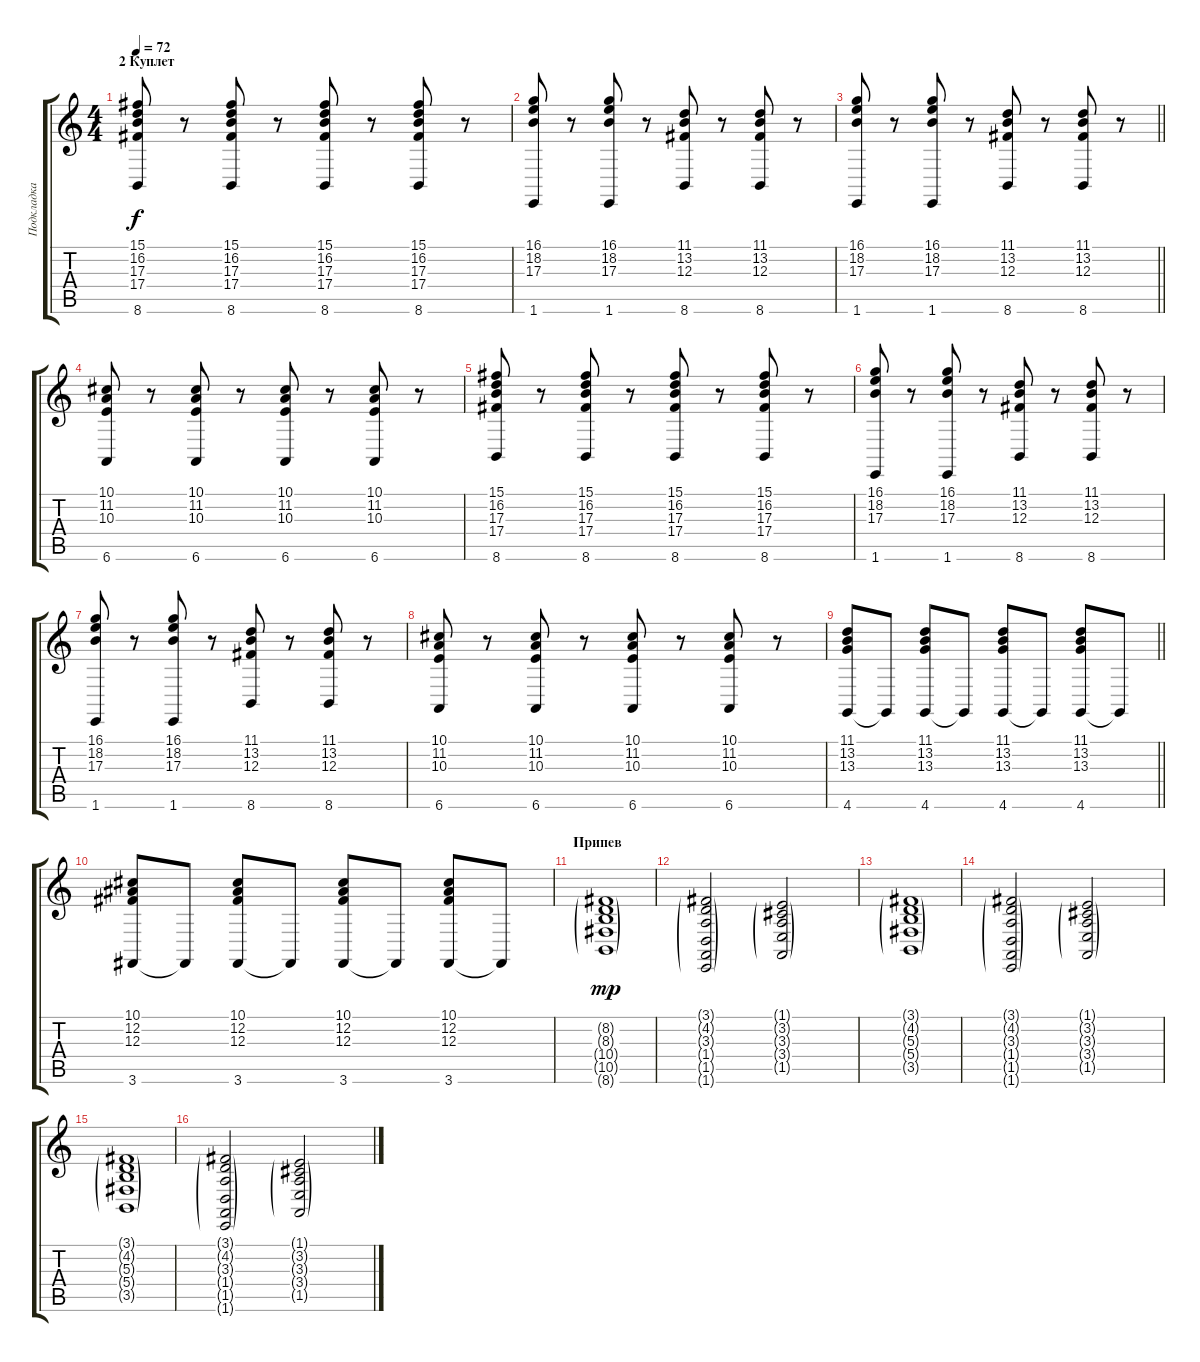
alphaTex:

\track ("Подкладка" "Подкладка") {instrument pad2warm}
\staff {score tabs}
\tuning (Eb4 Bb3 Gb3 Db3 Ab2 Eb2) {hide}
\ts (4 4)
\section ("" "2 Куплет")
\tempo 72
\clef g2
\ks c
(15.1 16.2 17.3 17.4 8.6).8{dy f} r.8 (15.1 16.2 17.3 17.4 8.6).8 r.8 (15.1 16.2 17.3 17.4 8.6).8 r.8 (15.1 16.2 17.3 17.4 8.6).8 r.8 |
(16.1 18.2 17.3 1.6).8 r.8 (16.1 18.2 17.3 1.6).8 r.8 (11.1 13.2 12.3 8.6).8 r.8 (11.1 13.2 12.3 8.6).8 r.8 |
\barLineRight lightlight
(16.1 18.2 17.3 1.6).8 r.8 (16.1 18.2 17.3 1.6).8 r.8 (11.1 13.2 12.3 8.6).8 r.8 (11.1 13.2 12.3 8.6).8 r.8 |
(10.1 11.2 10.3 6.6).8 r.8 (10.1 11.2 10.3 6.6).8 r.8 (10.1 11.2 10.3 6.6).8 r.8 (10.1 11.2 10.3 6.6).8 r.8 |
(15.1 16.2 17.3 17.4 8.6).8 r.8 (15.1 16.2 17.3 17.4 8.6).8 r.8 (15.1 16.2 17.3 17.4 8.6).8 r.8 (15.1 16.2 17.3 17.4 8.6).8 r.8 |
(16.1 18.2 17.3 1.6).8 r.8 (16.1 18.2 17.3 1.6).8 r.8 (11.1 13.2 12.3 8.6).8 r.8 (11.1 13.2 12.3 8.6).8 r.8 |
(16.1 18.2 17.3 1.6).8 r.8 (16.1 18.2 17.3 1.6).8 r.8 (11.1 13.2 12.3 8.6).8 r.8 (11.1 13.2 12.3 8.6).8 r.8 |
(10.1 11.2 10.3 6.6).8 r.8 (10.1 11.2 10.3 6.6).8 r.8 (10.1 11.2 10.3 6.6).8 r.8 (10.1 11.2 10.3 6.6).8 r.8 |
\barLineRight lightlight
(11.1 13.2 13.3 4.6).8 4.6{t}.8 (11.1 13.2 13.3 4.6).8 4.6{t}.8 (11.1 13.2 13.3 4.6).8 4.6{t}.8 (11.1 13.2 13.3 4.6).8 4.6{t}.8 |
(10.1 12.2 12.3 3.6).8 3.6{t}.8 (10.1 12.2 12.3 3.6).8 3.6{t}.8 (10.1 12.2 12.3 3.6).8 3.6{t}.8 (10.1 12.2 12.3 3.6).8 3.6{t}.8 |
\section ("" "Припев")
(8.2{g} 8.3{g} 10.4{g} 10.5{g} 8.6{g}).1{dy mp} |
(3.1{g} 4.2{g} 3.3{g} 1.4{g} 1.5{g} 1.6{g}).2 (1.1{g} 3.2{g} 3.3{g} 3.4{g} 1.5{g}).2 |
(3.1{g} 4.2{g} 5.3{g} 5.4{g} 3.5{g}).1 |
(3.1{g} 4.2{g} 3.3{g} 1.4{g} 1.5{g} 1.6{g}).2 (1.1{g} 3.2{g} 3.3{g} 3.4{g} 1.5{g}).2 |
(3.1{g} 4.2{g} 5.3{g} 5.4{g} 3.5{g}).1 |
(3.1{g} 4.2{g} 3.3{g} 1.4{g} 1.5{g} 1.6{g}).2 (1.1{g} 3.2{g} 3.3{g} 3.4{g} 1.5{g}).2
